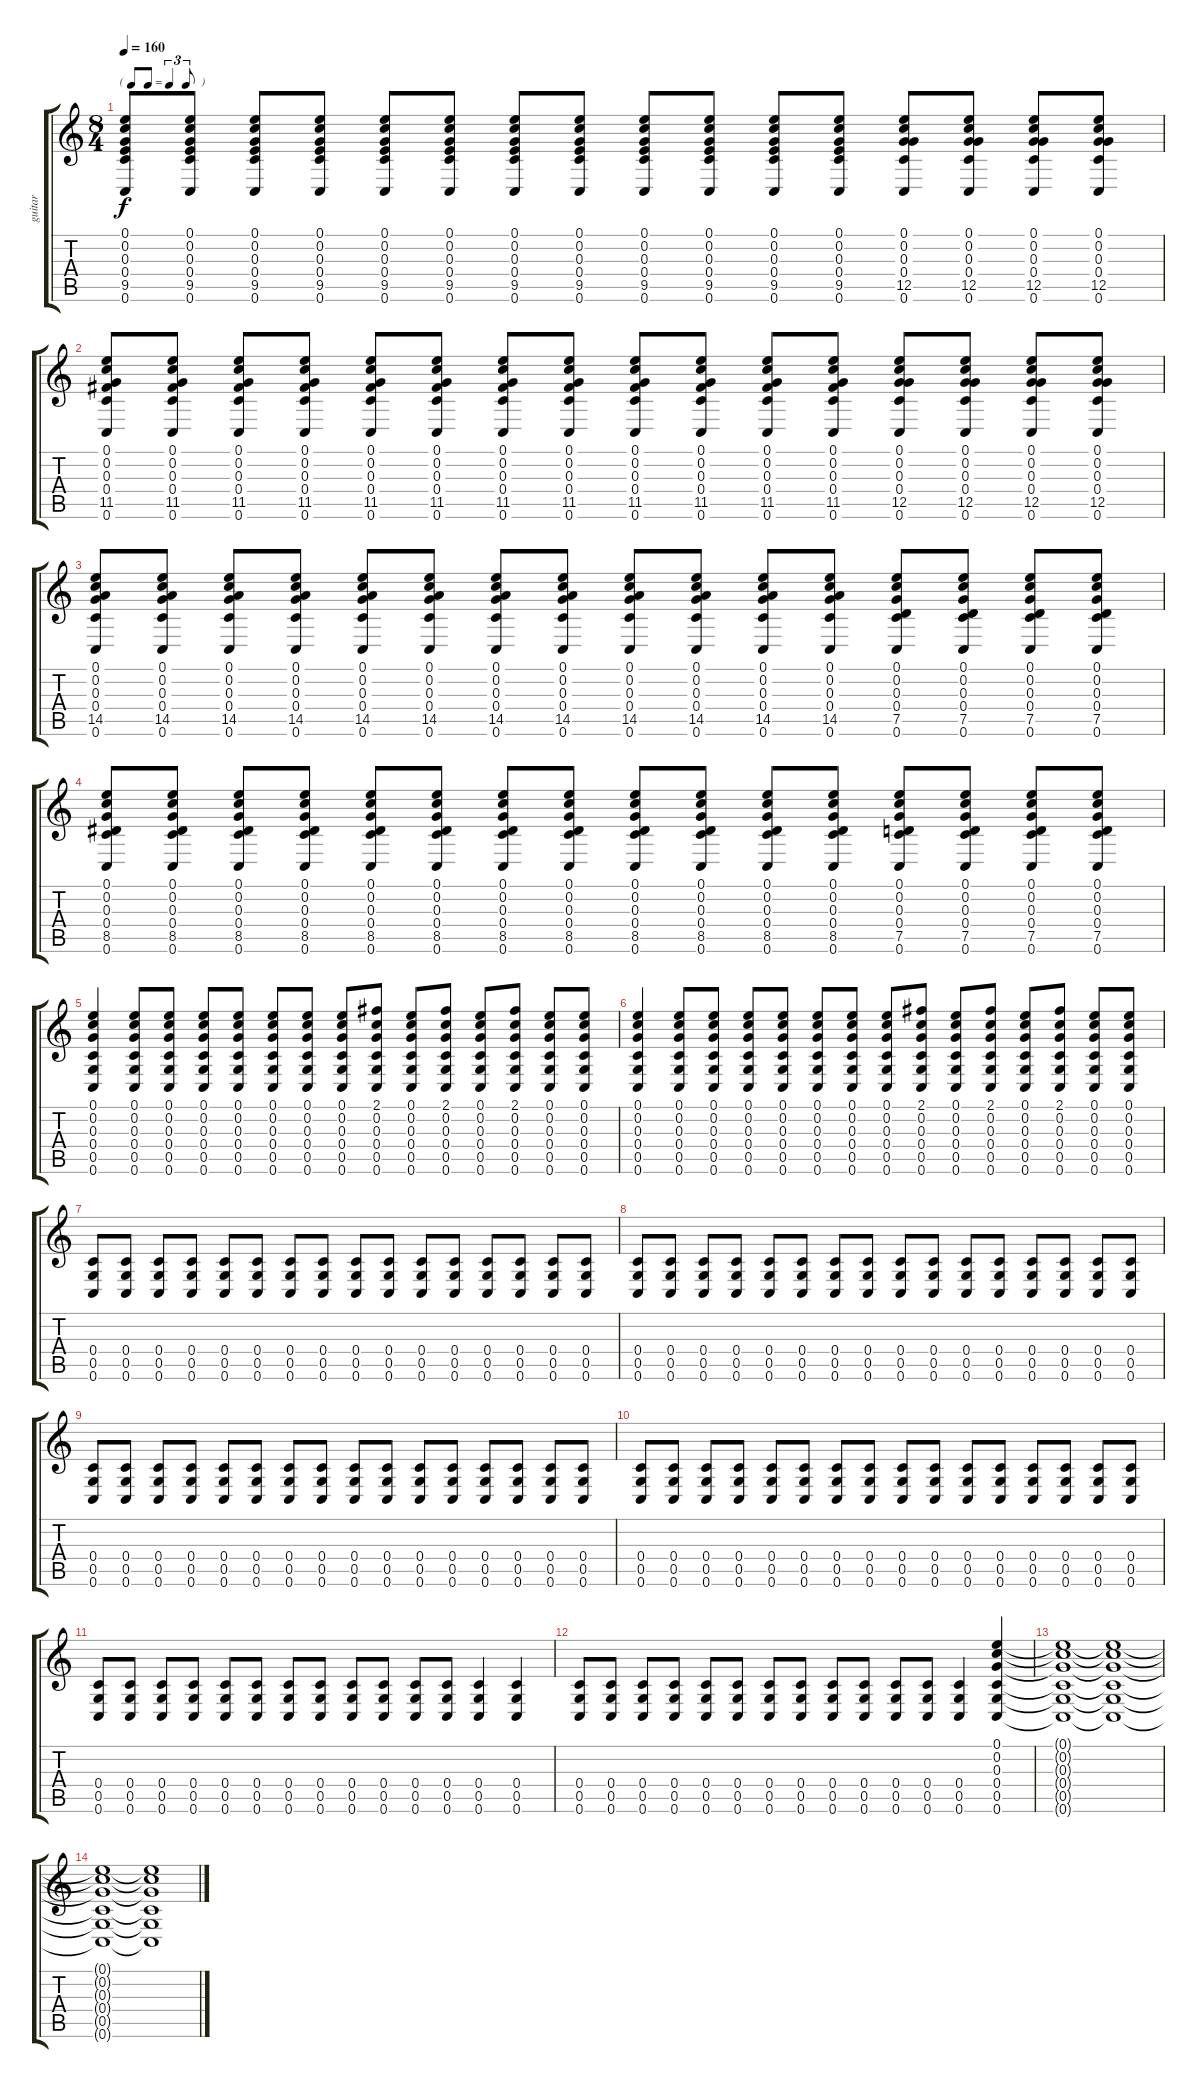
\track ("guitar" "guitar") {instrument acousticguitarsteel}
\staff {score tabs}
\tuning (E4 C4 G3 C3 G2 C2) {hide}
\ts (8 4)
\tf triplet8th
\tempo 160
\clef g2
\ks c
(0.1 0.2 0.3 0.4 9.5 0.6).8{dy f volume 16} (0.1 0.2 0.3 0.4 9.5 0.6).8{volume 13} (0.1 0.2 0.3 0.4 9.5 0.6).8 (0.1 0.2 0.3 0.4 9.5 0.6).8 (0.1 0.2 0.3 0.4 9.5 0.6).8 (0.1 0.2 0.3 0.4 9.5 0.6).8 (0.1 0.2 0.3 0.4 9.5 0.6).8 (0.1 0.2 0.3 0.4 9.5 0.6).8 (0.1 0.2 0.3 0.4 9.5 0.6).8 (0.1 0.2 0.3 0.4 9.5 0.6).8 (0.1 0.2 0.3 0.4 9.5 0.6).8 (0.1 0.2 0.3 0.4 9.5 0.6).8 (0.1 0.2 0.3 0.4 12.5 0.6).8{volume 16} (0.1 0.2 0.3 0.4 12.5 0.6).8{volume 13} (0.1 0.2 0.3 0.4 12.5 0.6).8 (0.1 0.2 0.3 0.4 12.5 0.6).8 |
(0.1 0.2 0.3 0.4 11.5 0.6).8{volume 16} (0.1 0.2 0.3 0.4 11.5 0.6).8{volume 13} (0.1 0.2 0.3 0.4 11.5 0.6).8 (0.1 0.2 0.3 0.4 11.5 0.6).8 (0.1 0.2 0.3 0.4 11.5 0.6).8 (0.1 0.2 0.3 0.4 11.5 0.6).8 (0.1 0.2 0.3 0.4 11.5 0.6).8 (0.1 0.2 0.3 0.4 11.5 0.6).8 (0.1 0.2 0.3 0.4 11.5 0.6).8 (0.1 0.2 0.3 0.4 11.5 0.6).8 (0.1 0.2 0.3 0.4 11.5 0.6).8 (0.1 0.2 0.3 0.4 11.5 0.6).8 (0.1 0.2 0.3 0.4 12.5 0.6).8{volume 16} (0.1 0.2 0.3 0.4 12.5 0.6).8{volume 13} (0.1 0.2 0.3 0.4 12.5 0.6).8 (0.1 0.2 0.3 0.4 12.5 0.6).8 |
(0.1 0.2 0.3 0.4 14.5 0.6).8{volume 16} (0.1 0.2 0.3 0.4 14.5 0.6).8{volume 13} (0.1 0.2 0.3 0.4 14.5 0.6).8 (0.1 0.2 0.3 0.4 14.5 0.6).8 (0.1 0.2 0.3 0.4 14.5 0.6).8 (0.1 0.2 0.3 0.4 14.5 0.6).8 (0.1 0.2 0.3 0.4 14.5 0.6).8 (0.1 0.2 0.3 0.4 14.5 0.6).8 (0.1 0.2 0.3 0.4 14.5 0.6).8 (0.1 0.2 0.3 0.4 14.5 0.6).8 (0.1 0.2 0.3 0.4 14.5 0.6).8 (0.1 0.2 0.3 0.4 14.5 0.6).8 (0.1 0.2 0.3 0.4 7.5 0.6).8{volume 16} (0.1 0.2 0.3 0.4 7.5 0.6).8{volume 13} (0.1 0.2 0.3 0.4 7.5 0.6).8 (0.1 0.2 0.3 0.4 7.5 0.6).8 |
(0.1 0.2 0.3 0.4 8.5 0.6).8{volume 16} (0.1 0.2 0.3 0.4 8.5 0.6).8{volume 13} (0.1 0.2 0.3 0.4 8.5 0.6).8 (0.1 0.2 0.3 0.4 8.5 0.6).8 (0.1 0.2 0.3 0.4 8.5 0.6).8 (0.1 0.2 0.3 0.4 8.5 0.6).8 (0.1 0.2 0.3 0.4 8.5 0.6).8 (0.1 0.2 0.3 0.4 8.5 0.6).8 (0.1 0.2 0.3 0.4 8.5 0.6).8 (0.1 0.2 0.3 0.4 8.5 0.6).8 (0.1 0.2 0.3 0.4 8.5 0.6).8 (0.1 0.2 0.3 0.4 8.5 0.6).8 (0.1 0.2 0.3 0.4 7.5 0.6).8{volume 16} (0.1 0.2 0.3 0.4 7.5 0.6).8{volume 13} (0.1 0.2 0.3 0.4 7.5 0.6).8 (0.1 0.2 0.3 0.4 7.5 0.6).8 |
(0.1 0.2 0.3 0.4 0.5 0.6).4{volume 16} (0.1 0.2 0.3 0.4 0.5 0.6).8{volume 13} (0.1 0.2 0.3 0.4 0.5 0.6).8 (0.1 0.2 0.3 0.4 0.5 0.6).8 (0.1 0.2 0.3 0.4 0.5 0.6).8 (0.1 0.2 0.3 0.4 0.5 0.6).8 (0.1 0.2 0.3 0.4 0.5 0.6).8 (0.1 0.2 0.3 0.4 0.5 0.6).8 (2.1 0.2 0.3 0.4 0.5 0.6).8 (0.1 0.2 0.3 0.4 0.5 0.6).8 (2.1 0.2 0.3 0.4 0.5 0.6).8 (0.1 0.2 0.3 0.4 0.5 0.6).8 (2.1 0.2 0.3 0.4 0.5 0.6).8 (0.1 0.2 0.3 0.4 0.5 0.6).8 (0.1 0.2 0.3 0.4 0.5 0.6).8 |
(0.1 0.2 0.3 0.4 0.5 0.6).4{volume 16} (0.1 0.2 0.3 0.4 0.5 0.6).8{volume 13} (0.1 0.2 0.3 0.4 0.5 0.6).8 (0.1 0.2 0.3 0.4 0.5 0.6).8 (0.1 0.2 0.3 0.4 0.5 0.6).8 (0.1 0.2 0.3 0.4 0.5 0.6).8 (0.1 0.2 0.3 0.4 0.5 0.6).8 (0.1 0.2 0.3 0.4 0.5 0.6).8 (2.1 0.2 0.3 0.4 0.5 0.6).8 (0.1 0.2 0.3 0.4 0.5 0.6).8 (2.1 0.2 0.3 0.4 0.5 0.6).8 (0.1 0.2 0.3 0.4 0.5 0.6).8 (2.1 0.2 0.3 0.4 0.5 0.6).8 (0.1 0.2 0.3 0.4 0.5 0.6).8 (0.1 0.2 0.3 0.4 0.5 0.6).8 |
(0.4 0.5 0.6).8{volume 16} (0.4 0.5 0.6).8{volume 13} (0.4 0.5 0.6).8 (0.4 0.5 0.6).8 (0.4 0.5 0.6).8 (0.4 0.5 0.6).8 (0.4 0.5 0.6).8 (0.4 0.5 0.6).8 (0.4 0.5 0.6).8 (0.4 0.5 0.6).8 (0.4 0.5 0.6).8 (0.4 0.5 0.6).8 (0.4 0.5 0.6).8 (0.4 0.5 0.6).8 (0.4 0.5 0.6).8 (0.4 0.5 0.6).8 |
(0.4 0.5 0.6).8{volume 16} (0.4 0.5 0.6).8{volume 13} (0.4 0.5 0.6).8 (0.4 0.5 0.6).8 (0.4 0.5 0.6).8 (0.4 0.5 0.6).8 (0.4 0.5 0.6).8 (0.4 0.5 0.6).8 (0.4 0.5 0.6).8 (0.4 0.5 0.6).8 (0.4 0.5 0.6).8 (0.4 0.5 0.6).8 (0.4 0.5 0.6).8 (0.4 0.5 0.6).8 (0.4 0.5 0.6).8 (0.4 0.5 0.6).8 |
(0.4 0.5 0.6).8{volume 16} (0.4 0.5 0.6).8{volume 13} (0.4 0.5 0.6).8 (0.4 0.5 0.6).8 (0.4 0.5 0.6).8 (0.4 0.5 0.6).8 (0.4 0.5 0.6).8 (0.4 0.5 0.6).8 (0.4 0.5 0.6).8 (0.4 0.5 0.6).8 (0.4 0.5 0.6).8 (0.4 0.5 0.6).8 (0.4 0.5 0.6).8 (0.4 0.5 0.6).8 (0.4 0.5 0.6).8 (0.4 0.5 0.6).8 |
(0.4 0.5 0.6).8{volume 16} (0.4 0.5 0.6).8{volume 13} (0.4 0.5 0.6).8 (0.4 0.5 0.6).8 (0.4 0.5 0.6).8 (0.4 0.5 0.6).8 (0.4 0.5 0.6).8 (0.4 0.5 0.6).8 (0.4 0.5 0.6).8 (0.4 0.5 0.6).8 (0.4 0.5 0.6).8 (0.4 0.5 0.6).8 (0.4 0.5 0.6).8 (0.4 0.5 0.6).8 (0.4 0.5 0.6).8 (0.4 0.5 0.6).8 |
(0.4 0.5 0.6).8{volume 16} (0.4 0.5 0.6).8{volume 13} (0.4 0.5 0.6).8 (0.4 0.5 0.6).8 (0.4 0.5 0.6).8 (0.4 0.5 0.6).8 (0.4 0.5 0.6).8 (0.4 0.5 0.6).8 (0.4 0.5 0.6).8 (0.4 0.5 0.6).8 (0.4 0.5 0.6).8 (0.4 0.5 0.6).8 (0.4 0.5 0.6).4 (0.4 0.5 0.6).4 |
(0.4 0.5 0.6).8{volume 16} (0.4 0.5 0.6).8{volume 13} (0.4 0.5 0.6).8 (0.4 0.5 0.6).8 (0.4 0.5 0.6).8 (0.4 0.5 0.6).8 (0.4 0.5 0.6).8 (0.4 0.5 0.6).8 (0.4 0.5 0.6).8 (0.4 0.5 0.6).8 (0.4 0.5 0.6).8 (0.4 0.5 0.6).8 (0.4 0.5 0.6).4 (0.1 0.2 0.3 0.4 0.5 0.6).4 |
(0.1{t} 0.2{t} 0.3{t} 0.4{t} 0.5{t} 0.6{t}).1 (0.1{t} 0.2{t} 0.3{t} 0.4{t} 0.5{t} 0.6{t}).1 |
(0.1{t} 0.2{t} 0.3{t} 0.4{t} 0.5{t} 0.6{t}).1{volume 0} (0.1{t} 0.2{t} 0.3{t} 0.4{t} 0.5{t} 0.6{t}).1
